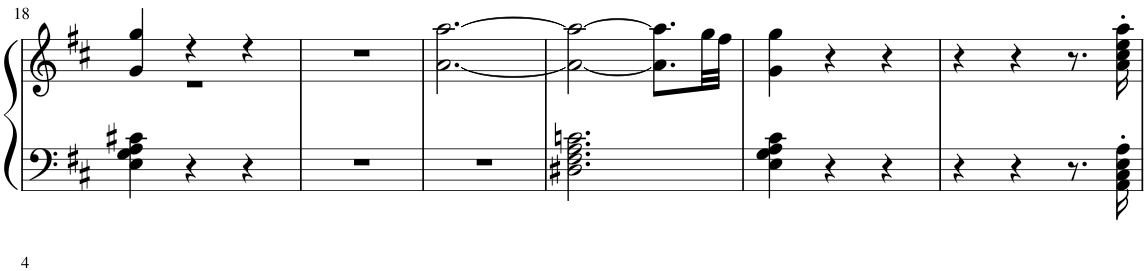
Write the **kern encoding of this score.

**kern	**kern
*part2	*part1
*staff2	*staff1
*I"Piano, La Diva	*I"Piano, Entracte 2
!!LO:PB:g=z
*clefF4	*clefG2
*k[f#c#]	*k[f#c#]
*M3/4	*M3/4
=18	=18
*	*^
4E\ 4G\ 4A\ 4c#X\	4g/ 4gg/	2.r
4r	4r	.
4r	4r	.
*	*v	*v
=19	=19
2.r	2.r
=20	=20
2.r	[2.a\ [2.aa\
=21	=21
2.D#X\ 2.F#\ 2.A\ 2.cn\	2a\_ 2aa\_
.	8.a\] 8.aa\]L
.	32gg\LL
.	32ff#\JJJ
=22	=22
4E\ 4G\ 4A\ 4c#\	4g\ 4gg\
4r	4r
4r	4r
=23	=23
4r	4r
4r	4r
8.r	8.r
16AA\' 16C#\' 16E\' 16A\'	16a\' 16cc#\' 16ee\' 16aa\'
=	=
*-	*-
